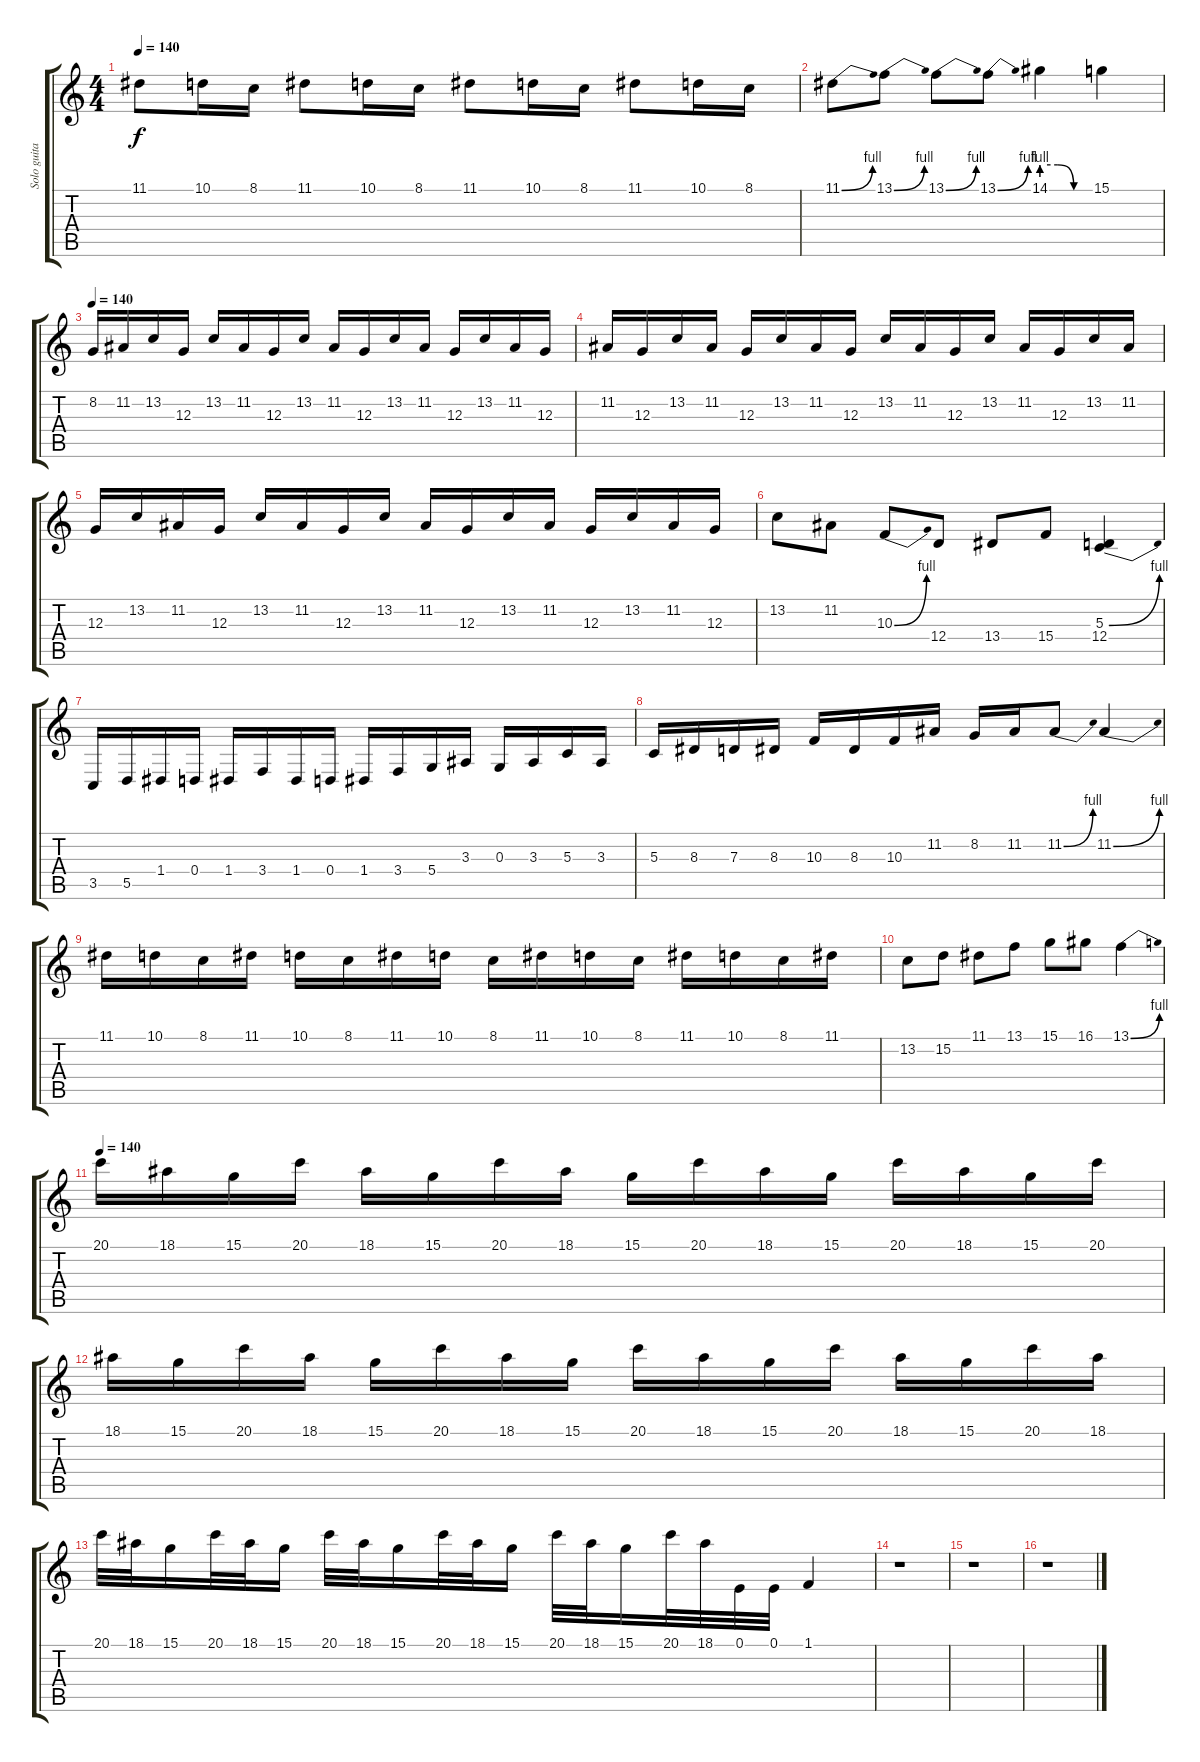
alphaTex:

\track ("Solo guitar" "Solo guita") {instrument bagpipe}
\staff {score tabs}
\tuning (E4 B3 G3 D3 A2 E2) {hide}
\ts (4 4)
\tempo 140
\clef g2
\ks c
11.1.8{dy f} 10.1.16 8.1.16 11.1.8 10.1.16 8.1.16 11.1.8 10.1.16 8.1.16 11.1.8 10.1.16 8.1.16 |
11.1{be (bend 0 0 60 4)}.8 13.1{be (bend 0 0 60 4)}.8 13.1{be (bend 0 0 60 4)}.8 13.1{be (bend 0 0 60 4)}.8 14.1{be (custom 0 4 20 4 40 0 60 0)}.4 15.1.4 |
\tempo 140
8.2.16 11.2.16 13.2.16 12.3.16 13.2.16 11.2.16 12.3.16 13.2.16 11.2.16 12.3.16 13.2.16 11.2.16 12.3.16 13.2.16 11.2.16 12.3.16 |
11.2.16 12.3.16 13.2.16 11.2.16 12.3.16 13.2.16 11.2.16 12.3.16 13.2.16 11.2.16 12.3.16 13.2.16 11.2.16 12.3.16 13.2.16 11.2.16 |
12.3.16 13.2.16 11.2.16 12.3.16 13.2.16 11.2.16 12.3.16 13.2.16 11.2.16 12.3.16 13.2.16 11.2.16 12.3.16 13.2.16 11.2.16 12.3.16 |
13.2.8 11.2.8 10.3{be (bend 0 0 60 4)}.8 12.4.8 13.4.8 15.4.8 (5.3{be (bend 0 0 60 4)} 12.4).4 |
3.5.16 5.5.16 1.4.16 0.4.16 1.4.16 3.4.16 1.4.16 0.4.16 1.4.16 3.4.16 5.4.16 3.3.16 0.3.16 3.3.16 5.3.16 3.3.16 |
5.3.16 8.3.16 7.3.16 8.3.16 10.3.16 8.3.16 10.3.16 11.2.16 8.2.16 11.2.16 11.2{be (bend 0 0 60 4)}.8 11.2{be (bend 0 0 60 4)}.4 |
11.1.16 10.1.16 8.1.16 11.1.16 10.1.16 8.1.16 11.1.16 10.1.16 8.1.16 11.1.16 10.1.16 8.1.16 11.1.16 10.1.16 8.1.16 11.1.16 |
13.2.8{volume 8} 15.2.8 11.1.8 13.1.8 15.1.8 16.1.8 13.1{be (bend 0 0 60 4)}.4 |
\tempo 140
20.1.16 18.1.16 15.1.16 20.1.16 18.1.16 15.1.16 20.1.16 18.1.16 15.1.16 20.1.16 18.1.16 15.1.16 20.1.16 18.1.16 15.1.16 20.1.16 |
18.1.16{volume 0} 15.1.16 20.1.16 18.1.16 15.1.16 20.1.16 18.1.16 15.1.16 20.1.16 18.1.16 15.1.16 20.1.16 18.1.16 15.1.16 20.1.16 18.1.16 |
20.1.32 18.1.32 15.1.16 20.1.32 18.1.32 15.1.16 20.1.32 18.1.32 15.1.16 20.1.32 18.1.32 15.1.16 20.1.32 18.1.32 15.1.16 20.1.32 18.1.32 0.1.32 0.1.32 1.1.4 |
r.1 |
r.1 |
r.1
